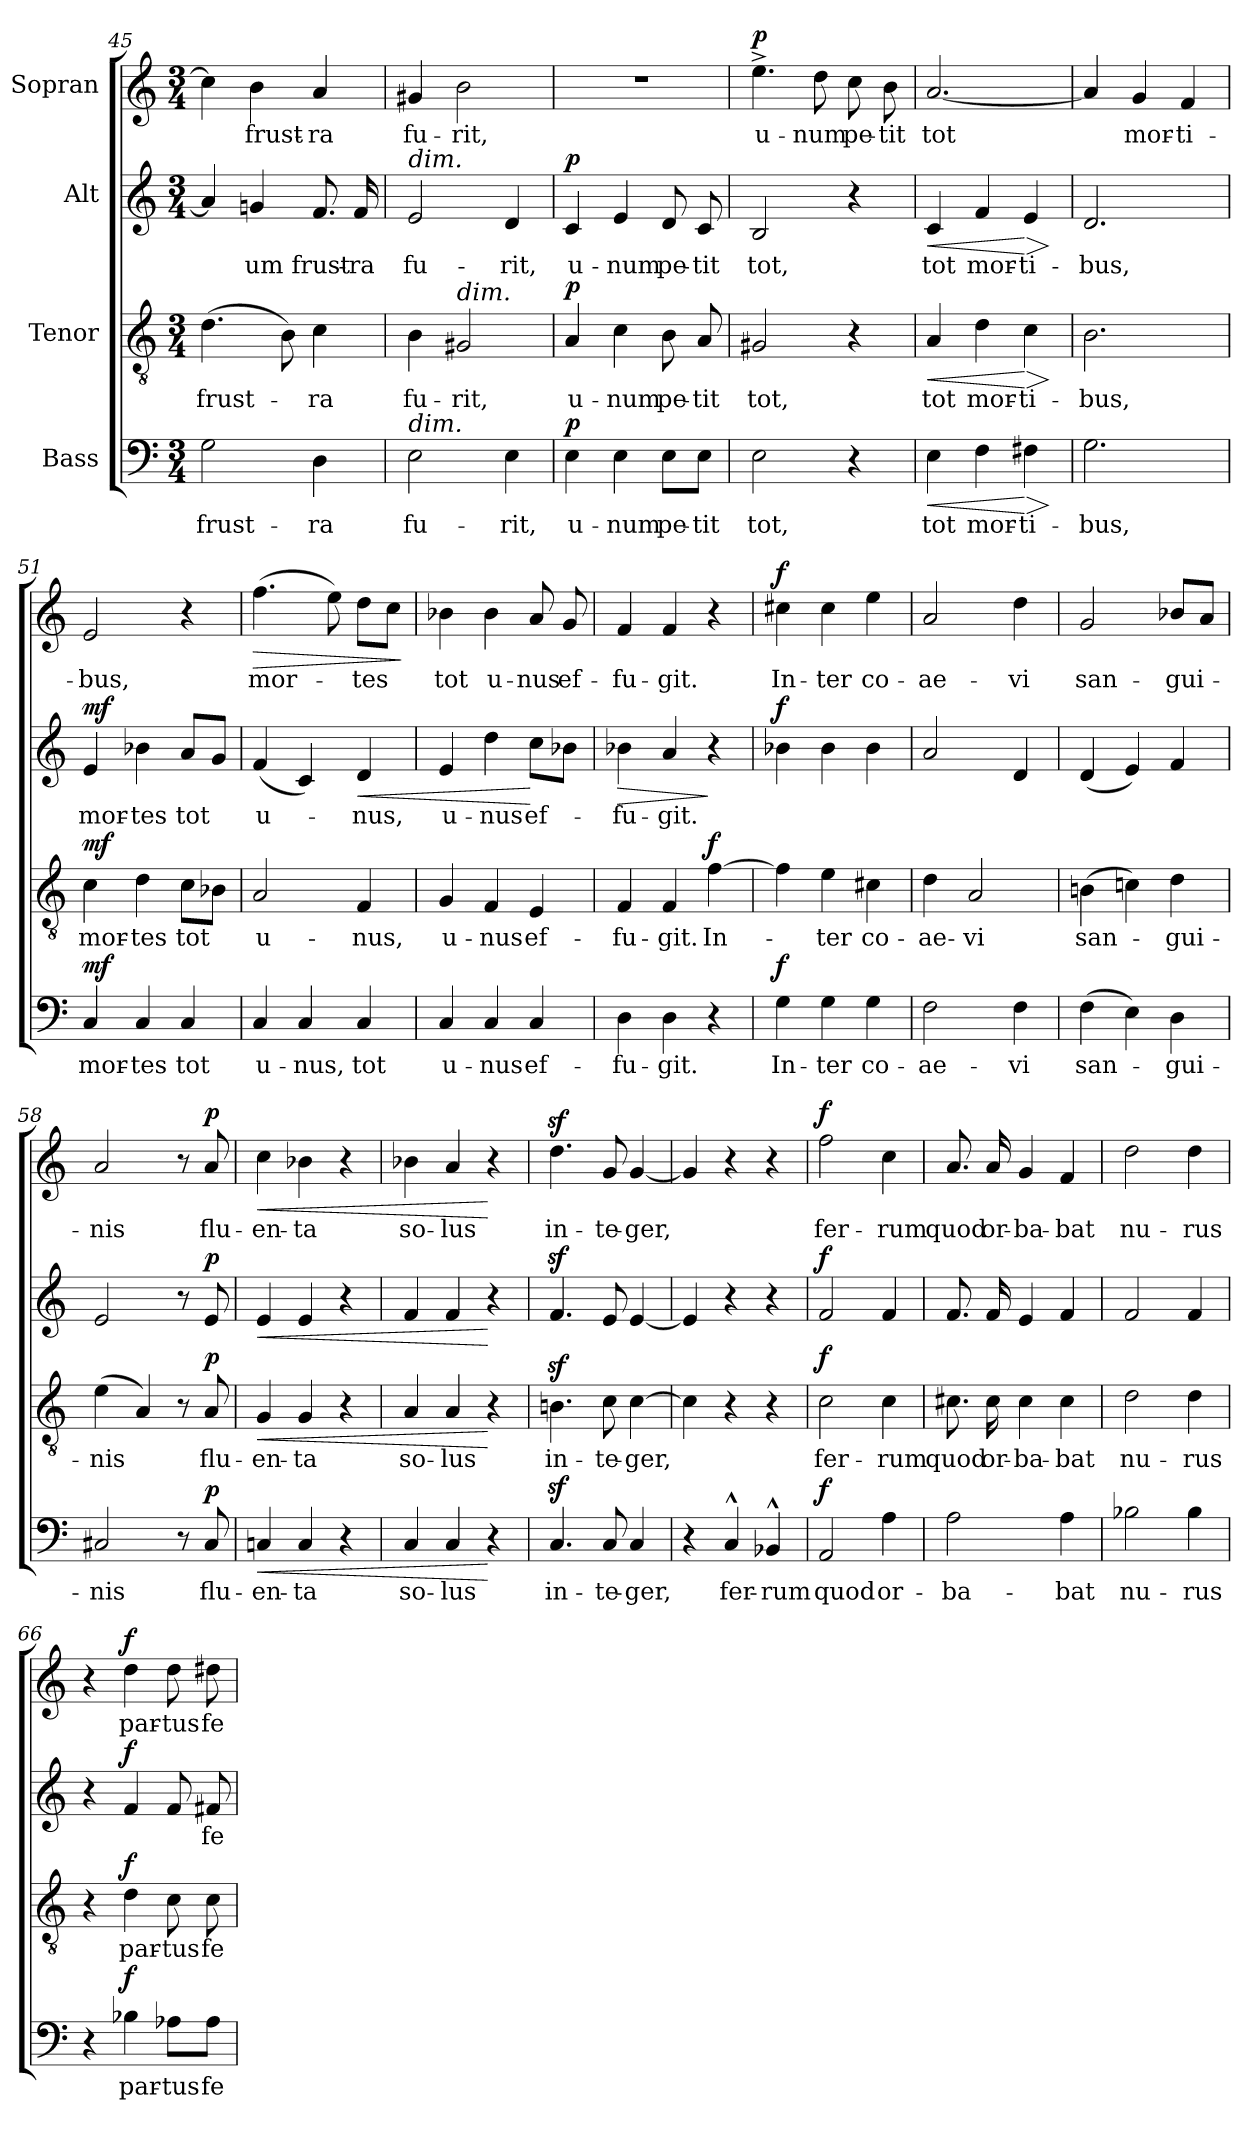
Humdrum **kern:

**kern	**text	**dynam	**kern	**text	**dynam	**kern	**text	**dynam	**kern	**text	**dynam
*part4	*part4	*part4	*part3	*part3	*part3	*part2	*part2	*part2	*part1	*part1	*part1
*staff4	*staff4	*staff4	*staff3	*staff3	*staff3	*staff2	*staff2	*staff2	*staff1	*staff1	*staff1
*I"Bass	*	*	*I"Tenor	*	*	*I"Alt	*	*	*I"Sopran	*	*
*clefF4	*	*	*clefGv2	*	*	*clefG2	*	*	*clefG2	*	*
*k[]	*	*	*k[]	*	*	*k[]	*	*	*k[]	*	*
*M3/4	*	*	*M3/4	*	*	*M3/4	*	*	*M3/4	*	*
=45	=45	=45	=45	=45	=45	=45	=45	=45	=45	=45	=45
2G\	frust-	.	(>4.d\	frust-	.	4a/]	.	.	4cc\]	.	.
.	.	.	.	.	.	4gn/	-um	.	4b\	frust-	.
.	.	.	8B\)	.	.	.	.	.	.	.	.
4D\	-ra	.	4c\	-ra	.	8.f/	frust-	.	4a/	-ra	.
.	.	.	.	.	.	16f/	-ra	.	.	.	.
=46	=46	=46	=46	=46	=46	=46	=46	=46	=46	=46	=46
!	!	!	!	!	!	!LO:TX:a:i:t=dim.	!	!	!	!	!
!LO:TX:a:i:t=dim.	!	!	!	!	!	!	!	!	!	!	!
2E\	fu-	.	4B\	fu-	.	2e/	fu-	.	4g#X/	fu-	.
!	!	!	!LO:TX:a:i:t=dim.	!	!	!	!	!	!	!	!
.	.	.	2G#X/	-rit,	.	.	.	.	2b\	-rit,	.
4E\	-rit,	.	.	.	.	4d/	-rit,	.	.	.	.
=47	=47	=47	=47	=47	=47	=47	=47	=47	=47	=47	=47
!	!	!LO:DY:a	!	!	!LO:DY:a	!	!	!LO:DY:a	!	!	!
4E\	u-	p	4A/	u-	p	4c/	u-	p	2.r	.	.
4E\	-num	.	4c\	-num	.	4e/	-num	.	.	.	.
8E\L	pe-	.	8B\	pe-	.	8d/	pe-	.	.	.	.
8E\J	-tit	.	8A/	-tit	.	8c/	-tit	.	.	.	.
=48	=48	=48	=48	=48	=48	=48	=48	=48	=48	=48	=48
!	!	!	!	!	!	!	!	!	!	!	!LO:DY:a
2E\	tot,	.	2G#X/	tot,	.	2B/	tot,	.	4.ee^\	u-	p
.	.	.	.	.	.	.	.	.	8dd\	-num	.
4r	.	.	4r	.	.	4r	.	.	8cc\	pe-	.
.	.	.	.	.	.	.	.	.	8b\	-tit	.
=49	=49	=49	=49	=49	=49	=49	=49	=49	=49	=49	=49
!	!	!LO:HP:b	!	!	!LO:HP:b	!	!	!LO:HP:b	!	!	!
4E\	tot	<	4A/	tot	<	4c/	tot	<	[2.a/	tot	.
4F\	mor-	.	4d\	mor-	.	4f/	mor-	.	.	.	.
!	!	!LO:HP:n=1:b	!	!	!LO:HP:n=1:b	!	!	!LO:HP:n=1:b	!	!	!
4F#X\	-ti-	[ >	4c\	-ti-	[ >	4e/	-ti-	[ >	.	.	.
.	.	]	.	.	]	.	.	]	.	.	.
=50	=50	=50	=50	=50	=50	=50	=50	=50	=50	=50	=50
2.G\	-bus,	.	2.B\	-bus,	.	2.d/	-bus,	.	4a/]	.	.
.	.	.	.	.	.	.	.	.	4g/	mor-	.
.	.	.	.	.	.	.	.	.	4f/	-ti-	.
!!LO:LB:g=z
=51	=51	=51	=51	=51	=51	=51	=51	=51	=51	=51	=51
!	!	!LO:DY:a	!	!	!LO:DY:a	!	!	!LO:DY:a	!	!	!
4C/	mor-	mf	4c\	mor-	mf	4e/	mor-	mf	2e/	-bus,	.
4C/	-tes	.	4d\	-tes	.	4b-X\	-tes	.	.	.	.
4C/	tot	.	8c\L	tot	.	8a/L	tot	.	4r	.	.
.	.	.	8B-X\J	.	.	8g/J	.	.	.	.	.
=52	=52	=52	=52	=52	=52	=52	=52	=52	=52	=52	=52
!	!	!	!	!	!	!	!	!	!	!	!LO:HP:b
4C/	u-	.	2A/	u-	.	(>4f/	u-	.	(>4.ff\	mor-	>
4C/	-nus,	.	.	.	.	4c/)	.	.	.	.	.
.	.	.	.	.	.	.	.	.	8ee\)	.	.
!	!	!	!	!	!	!	!	!LO:HP:b	!	!	!
4C/	tot	.	4F/	-nus,	.	4d/	-nus,	<	8dd\L	-tes	.
.	.	.	.	.	.	.	.	.	8cc\J	.	.
.	.	.	.	.	.	.	.	.	.	.	]
=53	=53	=53	=53	=53	=53	=53	=53	=53	=53	=53	=53
4C/	u-	.	4G/	u-	.	4e/	u-	.	4b-X\	tot	.
4C/	-nus	.	4F/	-nus	.	4dd\	-nus	.	4b-\	u-	.
4C/	ef-	.	4E/	ef-	.	8cc\L	ef-	[	8a/	-nus	.
.	.	.	.	.	.	8b-X\J	.	.	8g/	ef-	.
=54	=54	=54	=54	=54	=54	=54	=54	=54	=54	=54	=54
!	!	!	!	!	!	!	!	!LO:HP:b	!	!	!
4D\	-fu-	.	4F/	-fu-	.	4b-X\	-fu-	>	4f/	-fu-	.
4D\	-git.	.	4F/	-git.	.	4a/	-git.	.	4f/	-git.	.
!	!	!	!	!	!LO:DY:a	!	!	!	!	!	!
4r	.	.	[4f\	In-	f	4r	.	]	4r	.	.
=55	=55	=55	=55	=55	=55	=55	=55	=55	=55	=55	=55
!	!	!LO:DY:a	!	!	!	!	!	!LO:DY:a	!	!	!LO:DY:a
4G\	In-	f	4f\]	.	.	4b-X\	.	f	4cc#X\	In-	f
4G\	-ter	.	4e\	-ter	.	4b-\	.	.	4cc#\	-ter	.
4G\	co-	.	4c#X\	co-	.	4b-\	.	.	4ee\	co-	.
=56	=56	=56	=56	=56	=56	=56	=56	=56	=56	=56	=56
2F\	-ae-	.	4d\	-ae-	.	2a/	.	.	2a/	-ae-	.
.	.	.	2A/	-vi	.	.	.	.	.	.	.
4F\	-vi	.	.	.	.	4d/	.	.	4dd\	-vi	.
=57	=57	=57	=57	=57	=57	=57	=57	=57	=57	=57	=57
(>4F\	san-	.	(>4Bn\	san-	.	(4d/	.	.	2g/	san-	.
4E\)	.	.	4cn\)	.	.	4e/)	.	.	.	.	.
4D\	-gui-	.	4d\	-gui-	.	4f/	.	.	8b-X/L	-gui-	.
.	.	.	.	.	.	.	.	.	8a/J	.	.
!!LO:PB:g=z
=58	=58	=58	=58	=58	=58	=58	=58	=58	=58	=58	=58
2C#X/	-nis	.	(>4e\	-nis	.	2e/	.	.	2a/	-nis	.
.	.	.	4A/)	.	.	.	.	.	.	.	.
8r	.	.	8r	.	.	8r	.	.	8r	.	.
!	!	!LO:DY:a	!	!	!LO:DY:a	!	!	!LO:DY:a	!	!	!LO:DY:a
8C#/	flu-	p	8A/	flu-	p	8e/	.	p	8a/	flu-	p
=59	=59	=59	=59	=59	=59	=59	=59	=59	=59	=59	=59
!	!	!LO:HP:b	!	!	!LO:HP:b	!	!	!LO:HP:b	!	!	!LO:HP:b
4Cn/	-en-	<	4G/	-en-	<	4e/	.	<	4cc\	-en-	<
4C/	-ta	.	4G/	-ta	.	4e/	.	.	4b-X\	-ta	.
4r	.	.	4r	.	.	4r	.	.	4r	.	.
=60	=60	=60	=60	=60	=60	=60	=60	=60	=60	=60	=60
4C/	so-	.	4A/	so-	.	4f/	.	.	4b-X\	so-	.
4C/	-lus	.	4A/	-lus	.	4f/	.	.	4a/	-lus	.
4r	.	[	4r	.	[	4r	.	[	4r	.	[
=61	=61	=61	=61	=61	=61	=61	=61	=61	=61	=61	=61
4.Cz>/	in-	.	4.Bnz>\	in-	.	4.fz>/	.	.	4.ddz>\	in-	.
8C/	-te-	.	8c\	-te-	.	8e/	.	.	8g/	-te-	.
4C/	-ger,	.	[4c\	-ger,	.	[4e/	.	.	[4g/	-ger,	.
=62	=62	=62	=62	=62	=62	=62	=62	=62	=62	=62	=62
4r	.	.	4c\]	.	.	4e/]	.	.	4g/]	.	.
4C^^/	fer-	.	4r	.	.	4r	.	.	4r	.	.
4BB-X^^/	-rum	.	4r	.	.	4r	.	.	4r	.	.
=63	=63	=63	=63	=63	=63	=63	=63	=63	=63	=63	=63
!	!	!LO:DY:a	!	!	!LO:DY:a	!	!	!LO:DY:a	!	!	!LO:DY:a
2AA/	quod	f	2c\	fer-	f	2f/	.	f	2ff\	fer-	f
4A\	or-	.	4c\	-rum	.	4f/	.	.	4cc\	-rum	.
=64	=64	=64	=64	=64	=64	=64	=64	=64	=64	=64	=64
2A\	-ba-	.	8.c#X\	quod	.	8.f/	.	.	8.a/	quod	.
.	.	.	16c#\	or-	.	16f/	.	.	16a/	or-	.
.	.	.	4c#\	-ba-	.	4e/	.	.	4g/	-ba-	.
4A\	-bat	.	4c#\	-bat	.	4f/	.	.	4f/	-bat	.
=65	=65	=65	=65	=65	=65	=65	=65	=65	=65	=65	=65
2B-X\	nu-	.	2d\	nu-	.	2f/	.	.	2dd\	nu-	.
4B-\	-rus	.	4d\	-rus	.	4f/	.	.	4dd\	-rus	.
!!LO:LB:g=z
=66	=66	=66	=66	=66	=66	=66	=66	=66	=66	=66	=66
4r	.	.	4r	.	.	4r	.	.	4r	.	.
!	!	!LO:DY:a	!	!	!LO:DY:a	!	!	!LO:DY:a	!	!	!LO:DY:a
4B-X\	par-	f	4d\	par-	f	4f/	.	f	4dd\	par-	f
8A-X\L	-tus	.	8c\	-tus	.	8f/	.	.	8dd\	-tus	.
8A-\J	fe-	.	8c\	fe-	.	8f#X/	fe-	.	8dd#X\	fe-	.
=	=	=	=	=	=	=	=	=	=	=	=
*-	*-	*-	*-	*-	*-	*-	*-	*-	*-	*-	*-
